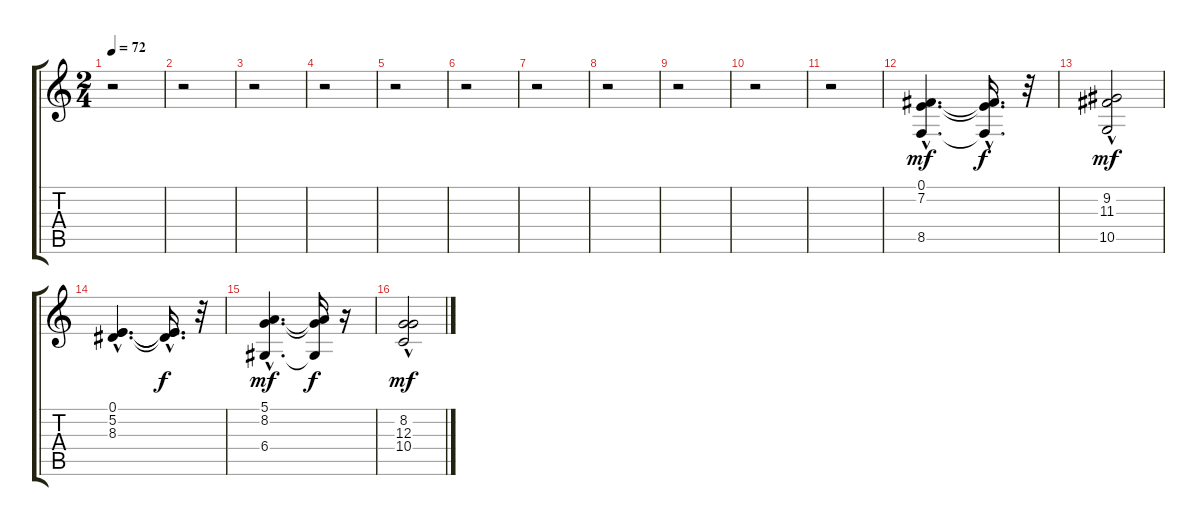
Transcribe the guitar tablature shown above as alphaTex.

\track "" {instrument synthvoice}
\staff {score tabs}
\tuning (E4 B3 G3 D3 A2 E2) {hide}
\ts (2 4)
\tempo 72
\clef g2
\ks c
r.2{dy mf} |
r.2 |
r.2 |
r.2 |
r.2 |
r.2 |
r.2 |
r.2 |
r.2 |
r.2 |
r.2 |
(0.1{hac} 7.2{hac} 8.5{hac}).4{d} (0.1{hac t} 7.2{hac t} 8.5{hac t}).16{d dy f} r.32 |
(9.2 11.3{hac} 10.5{hac}).2{dy mf} |
(0.1{hac} 5.2{hac} 8.3{hac}).4{d} (0.1{hac t} 5.2{hac t} 8.3{hac t}).16{d dy f} r.32 |
(5.1{hac} 8.2{hac} 6.4{hac}).4{d dy mf} (5.1{t} 8.2{t} 6.4{t}).16{dy f} r.16 |
(8.2{hac} 12.3 10.4{hac}).2{dy mf}
